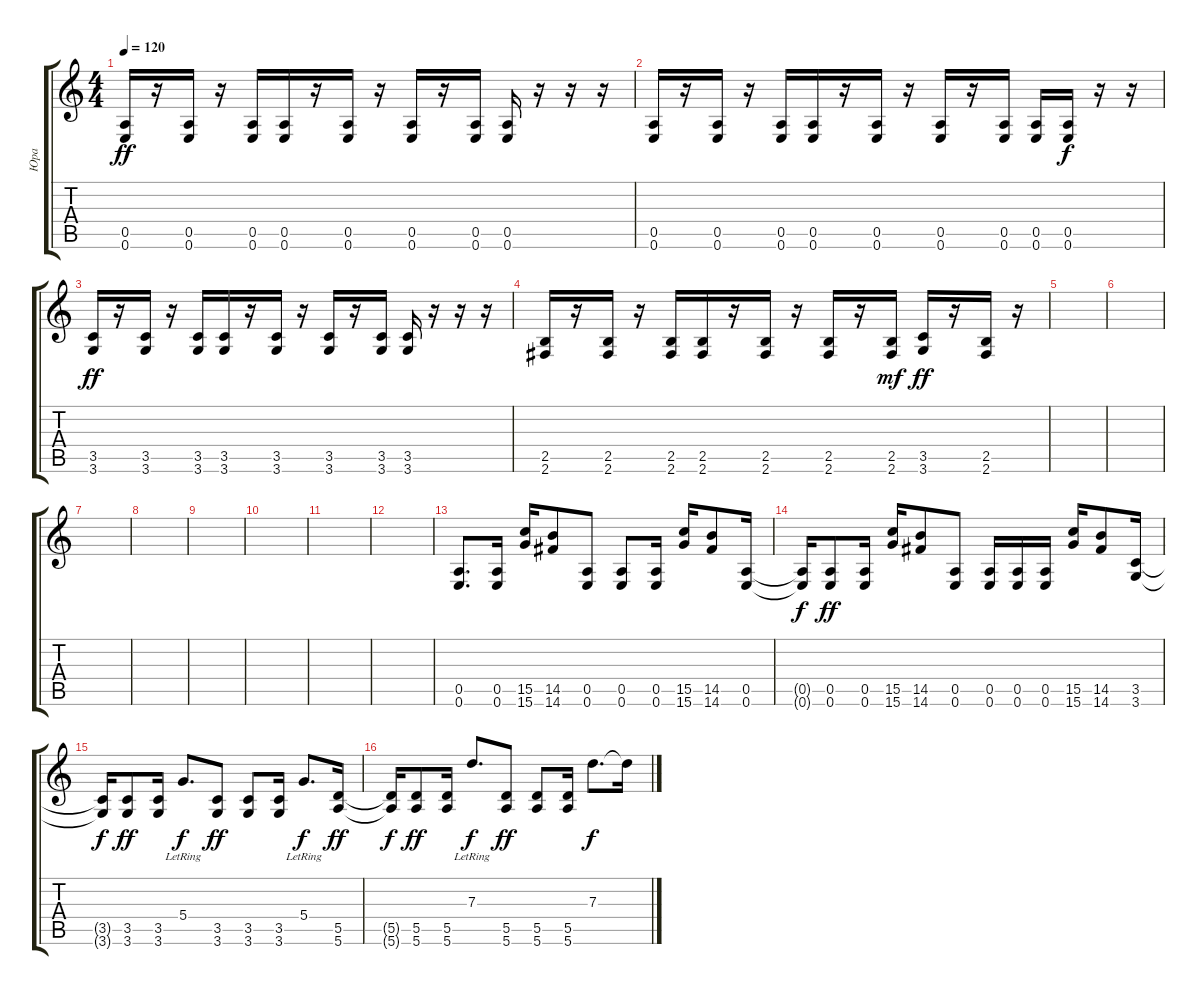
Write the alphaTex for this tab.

\track ("Юра" "Юра") {instrument distortionguitar}
\staff {score tabs}
\tuning (E4 B3 G3 D3 A2 E2) {hide}
\ts (4 4)
\tempo 120
\clef g2
\ks c
(0.5 0.6).16{dy ff volume 13} r.16 (0.5 0.6).16 r.16 (0.5 0.6).16 (0.5 0.6).16 r.16 (0.5 0.6).16 r.16 (0.5 0.6).16 r.16 (0.5 0.6).16 (0.5 0.6).16 r.16 r.16 r.16 |
(0.5 0.6).16 r.16 (0.5 0.6).16 r.16 (0.5 0.6).16 (0.5 0.6).16 r.16 (0.5 0.6).16 r.16 (0.5 0.6).16 r.16 (0.5 0.6).16 (0.5 0.6).16 (0.5 0.6).16{dy f} r.16 r.16 |
(3.5 3.6).16{dy ff} r.16 (3.5 3.6).16 r.16 (3.5 3.6).16 (3.5 3.6).16 r.16 (3.5 3.6).16 r.16 (3.5 3.6).16 r.16 (3.5 3.6).16 (3.5 3.6).16 r.16 r.16 r.16 |
(2.5 2.6).16 r.16 (2.5 2.6).16 r.16 (2.5 2.6).16 (2.5 2.6).16 r.16 (2.5 2.6).16 r.16 (2.5 2.6).16 r.16 (2.5 2.6).16{dy mf} (3.5 3.6).16{dy ff} r.16 (2.5 2.6).16 r.16 |
|
|
|
|
|
|
|
|
(0.5 0.6).8{d} (0.5 0.6).16 (15.5 15.6).16 (14.5 14.6).8 (0.5 0.6).8 (0.5 0.6).8 (0.5 0.6).16 (15.5 15.6).16 (14.5 14.6).8 (0.5 0.6).16 |
(0.5{t} 0.6{t}).16{dy f} (0.5 0.6).8{dy ff} (0.5 0.6).16 (15.5 15.6).16 (14.5 14.6).8 (0.5 0.6).8 (0.5 0.6).16 (0.5 0.6).16 (0.5 0.6).16 (15.5 15.6).16 (14.5 14.6).8 (3.5 3.6).16 |
(3.5{t} 3.6{t}).16{dy f} (3.5 3.6).8{dy ff} (3.5 3.6).16 5.4{lr}.8{d dy f} (3.5 3.6).8{dy ff} (3.5 3.6).8 (3.5 3.6).16 5.4{lr}.8{d dy f} (5.5 5.6).16{dy ff} |
(5.5{t} 5.6{t}).16{dy f} (5.5 5.6).8{dy ff} (5.5 5.6).16 7.3{lr}.8{d dy f} (5.5 5.6).8{dy ff} (5.5 5.6).8 (5.5 5.6).16 7.3.8{d dy f} 7.3{t}.16
